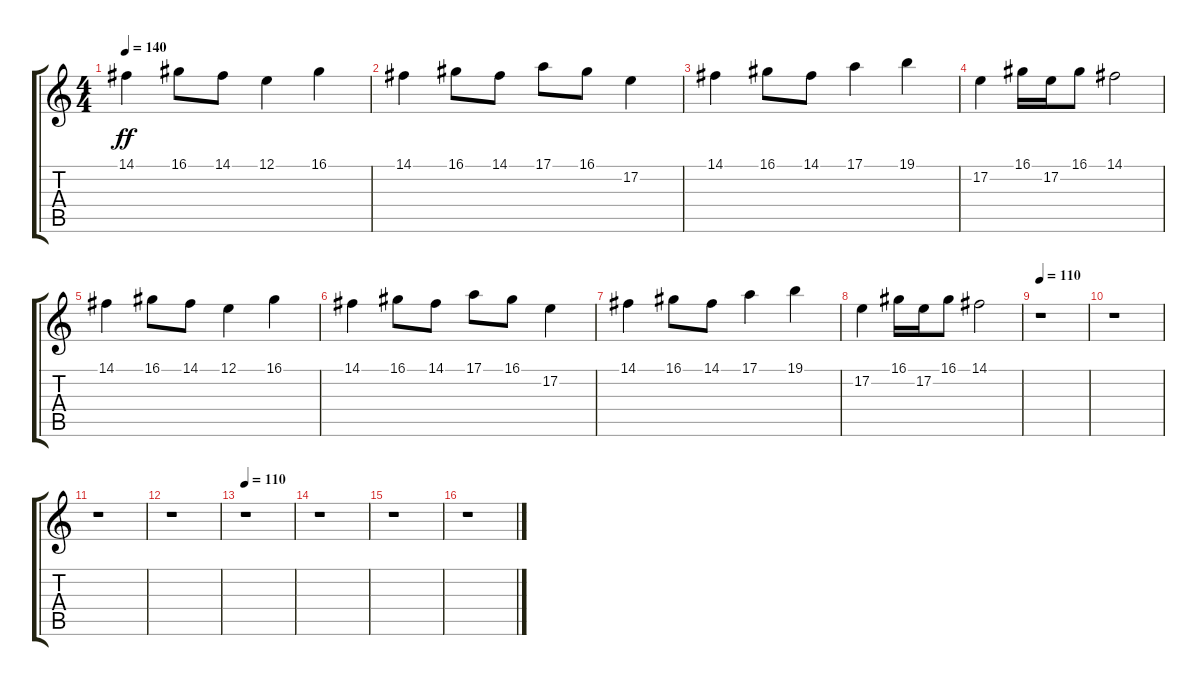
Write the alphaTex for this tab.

\track "" {instrument piccolo}
\staff {score tabs}
\tuning (E4 B3 G3 D3 A2 E2) {hide}
\ts (4 4)
\tempo 140
\clef g2
\ks c
14.1.4{dy ff} 16.1.8 14.1.8 12.1.4 16.1.4 |
14.1.4 16.1.8 14.1.8 17.1.8 16.1.8 17.2.4 |
14.1.4 16.1.8 14.1.8 17.1.4 19.1.4 |
17.2.4 16.1.16 17.2.16 16.1.8 14.1.2 |
14.1.4 16.1.8 14.1.8 12.1.4 16.1.4 |
14.1.4 16.1.8 14.1.8 17.1.8 16.1.8 17.2.4 |
14.1.4 16.1.8 14.1.8 17.1.4 19.1.4 |
17.2.4 16.1.16 17.2.16 16.1.8 14.1.2 |
\tempo 110
r.1 |
r.1 |
r.1 |
r.1 |
\tempo 110
r.1 |
r.1 |
r.1 |
r.1
